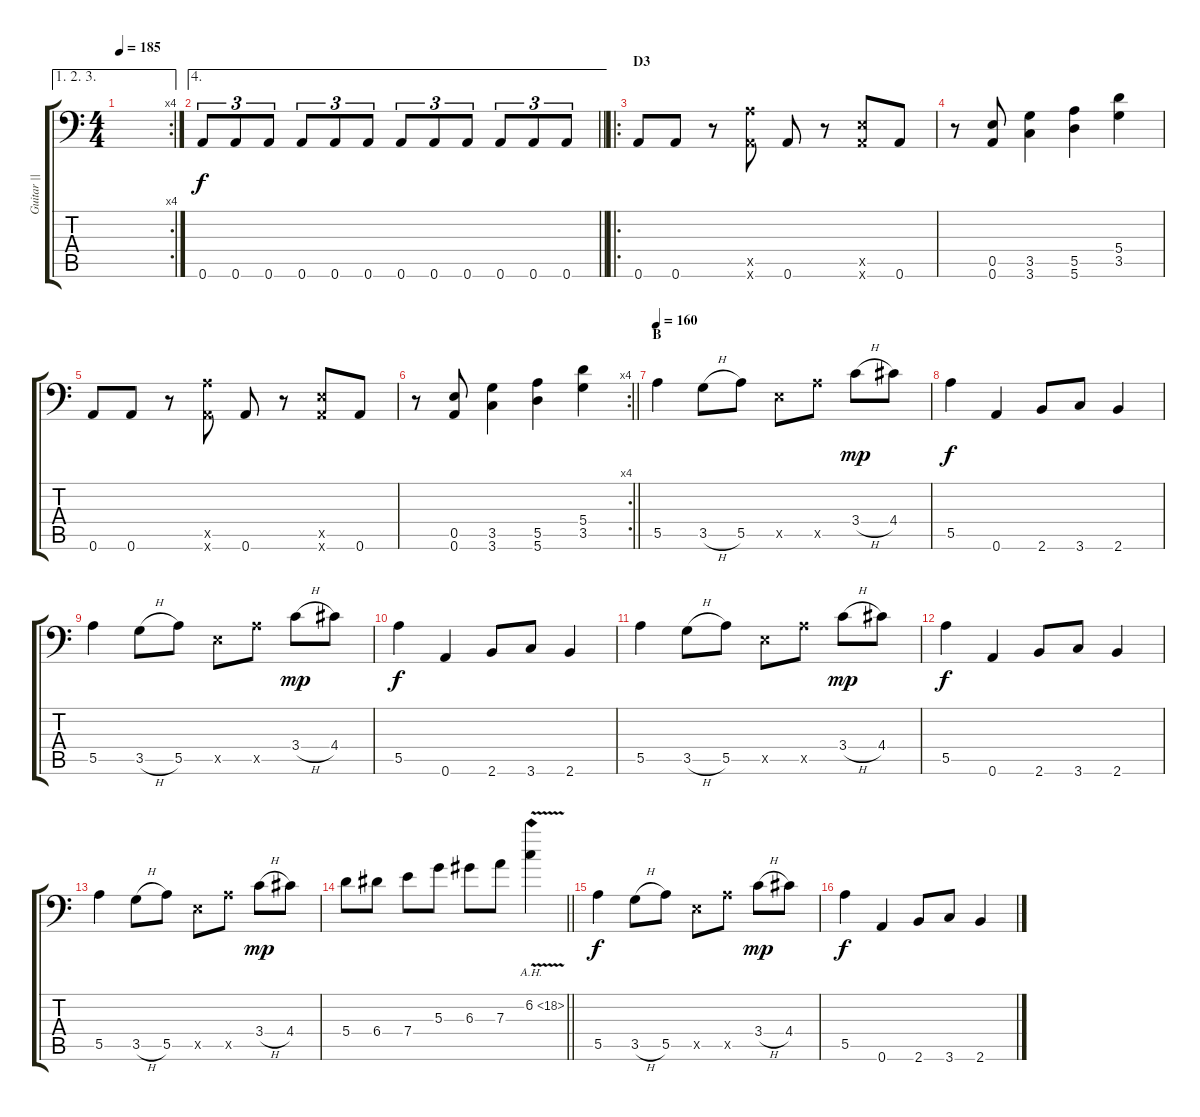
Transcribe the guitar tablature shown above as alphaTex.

\track ("Guitar ||" "Guitar ||") {instrument distortionguitar}
\staff {score tabs}
\tuning (B3 Gb3 D3 A2 E2 A1) {hide}
\ae (1 2 3)
\rc 4
\ts (4 4)
\tempo 185
\clef f4
\ks c
|
\ae 4
\barLineRight lightlight
0.6.8{tu (3 2)} 0.6.8{tu (3 2)} 0.6.8{tu (3 2)} 0.6.8{tu (3 2)} 0.6.8{tu (3 2)} 0.6.8{tu (3 2)} 0.6.8{tu (3 2)} 0.6.8{tu (3 2)} 0.6.8{tu (3 2)} 0.6.8{tu (3 2)} 0.6.8{tu (3 2)} 0.6.8{tu (3 2)} |
\ro
\section ("" "D3")
0.6.8 0.6.8 r.8 (5.5{x} 0.6{x}).8 0.6.8 r.8 (0.5{x} 0.6{x}).8 0.6.8 |
r.8 (0.5 0.6).8 (3.5 3.6).4 (5.5 5.6).4 (5.4 3.5).4 |
0.6.8 0.6.8 r.8 (5.5{x} 0.6{x}).8 0.6.8 r.8 (0.5{x} 0.6{x}).8 0.6.8 |
\rc 4
\barLineRight lightlight
r.8 (0.5 0.6).8 (3.5 3.6).4 (5.5 5.6).4 (5.4 3.5).4 |
\section ("" "B")
\tempo 160
5.5.4 3.5{h}.8 5.5.8 0.5{x}.8 5.5{x}.8 3.4{h}.8{dy mp} 4.4.8 |
5.5.4{dy f} 0.6.4 2.6.8 3.6.8 2.6.4 |
5.5.4 3.5{h}.8 5.5.8 0.5{x}.8 5.5{x}.8 3.4{h}.8{dy mp} 4.4.8 |
5.5.4{dy f} 0.6.4 2.6.8 3.6.8 2.6.4 |
5.5.4 3.5{h}.8 5.5.8 0.5{x}.8 5.5{x}.8 3.4{h}.8{dy mp} 4.4.8 |
5.5.4{dy f} 0.6.4 2.6.8 3.6.8 2.6.4 |
5.5.4 3.5{h}.8 5.5.8 0.5{x}.8 5.5{x}.8 3.4{h}.8{dy mp} 4.4.8 |
\barLineRight lightlight
5.4.8 6.4.8 7.4.8 5.3.8 6.3.8 7.3.8 6.2{ah 12 v}.4 |
5.5.4{dy f} 3.5{h}.8 5.5.8 0.5{x}.8 5.5{x}.8 3.4{h}.8{dy mp} 4.4.8 |
5.5.4{dy f} 0.6.4 2.6.8 3.6.8 2.6.4
